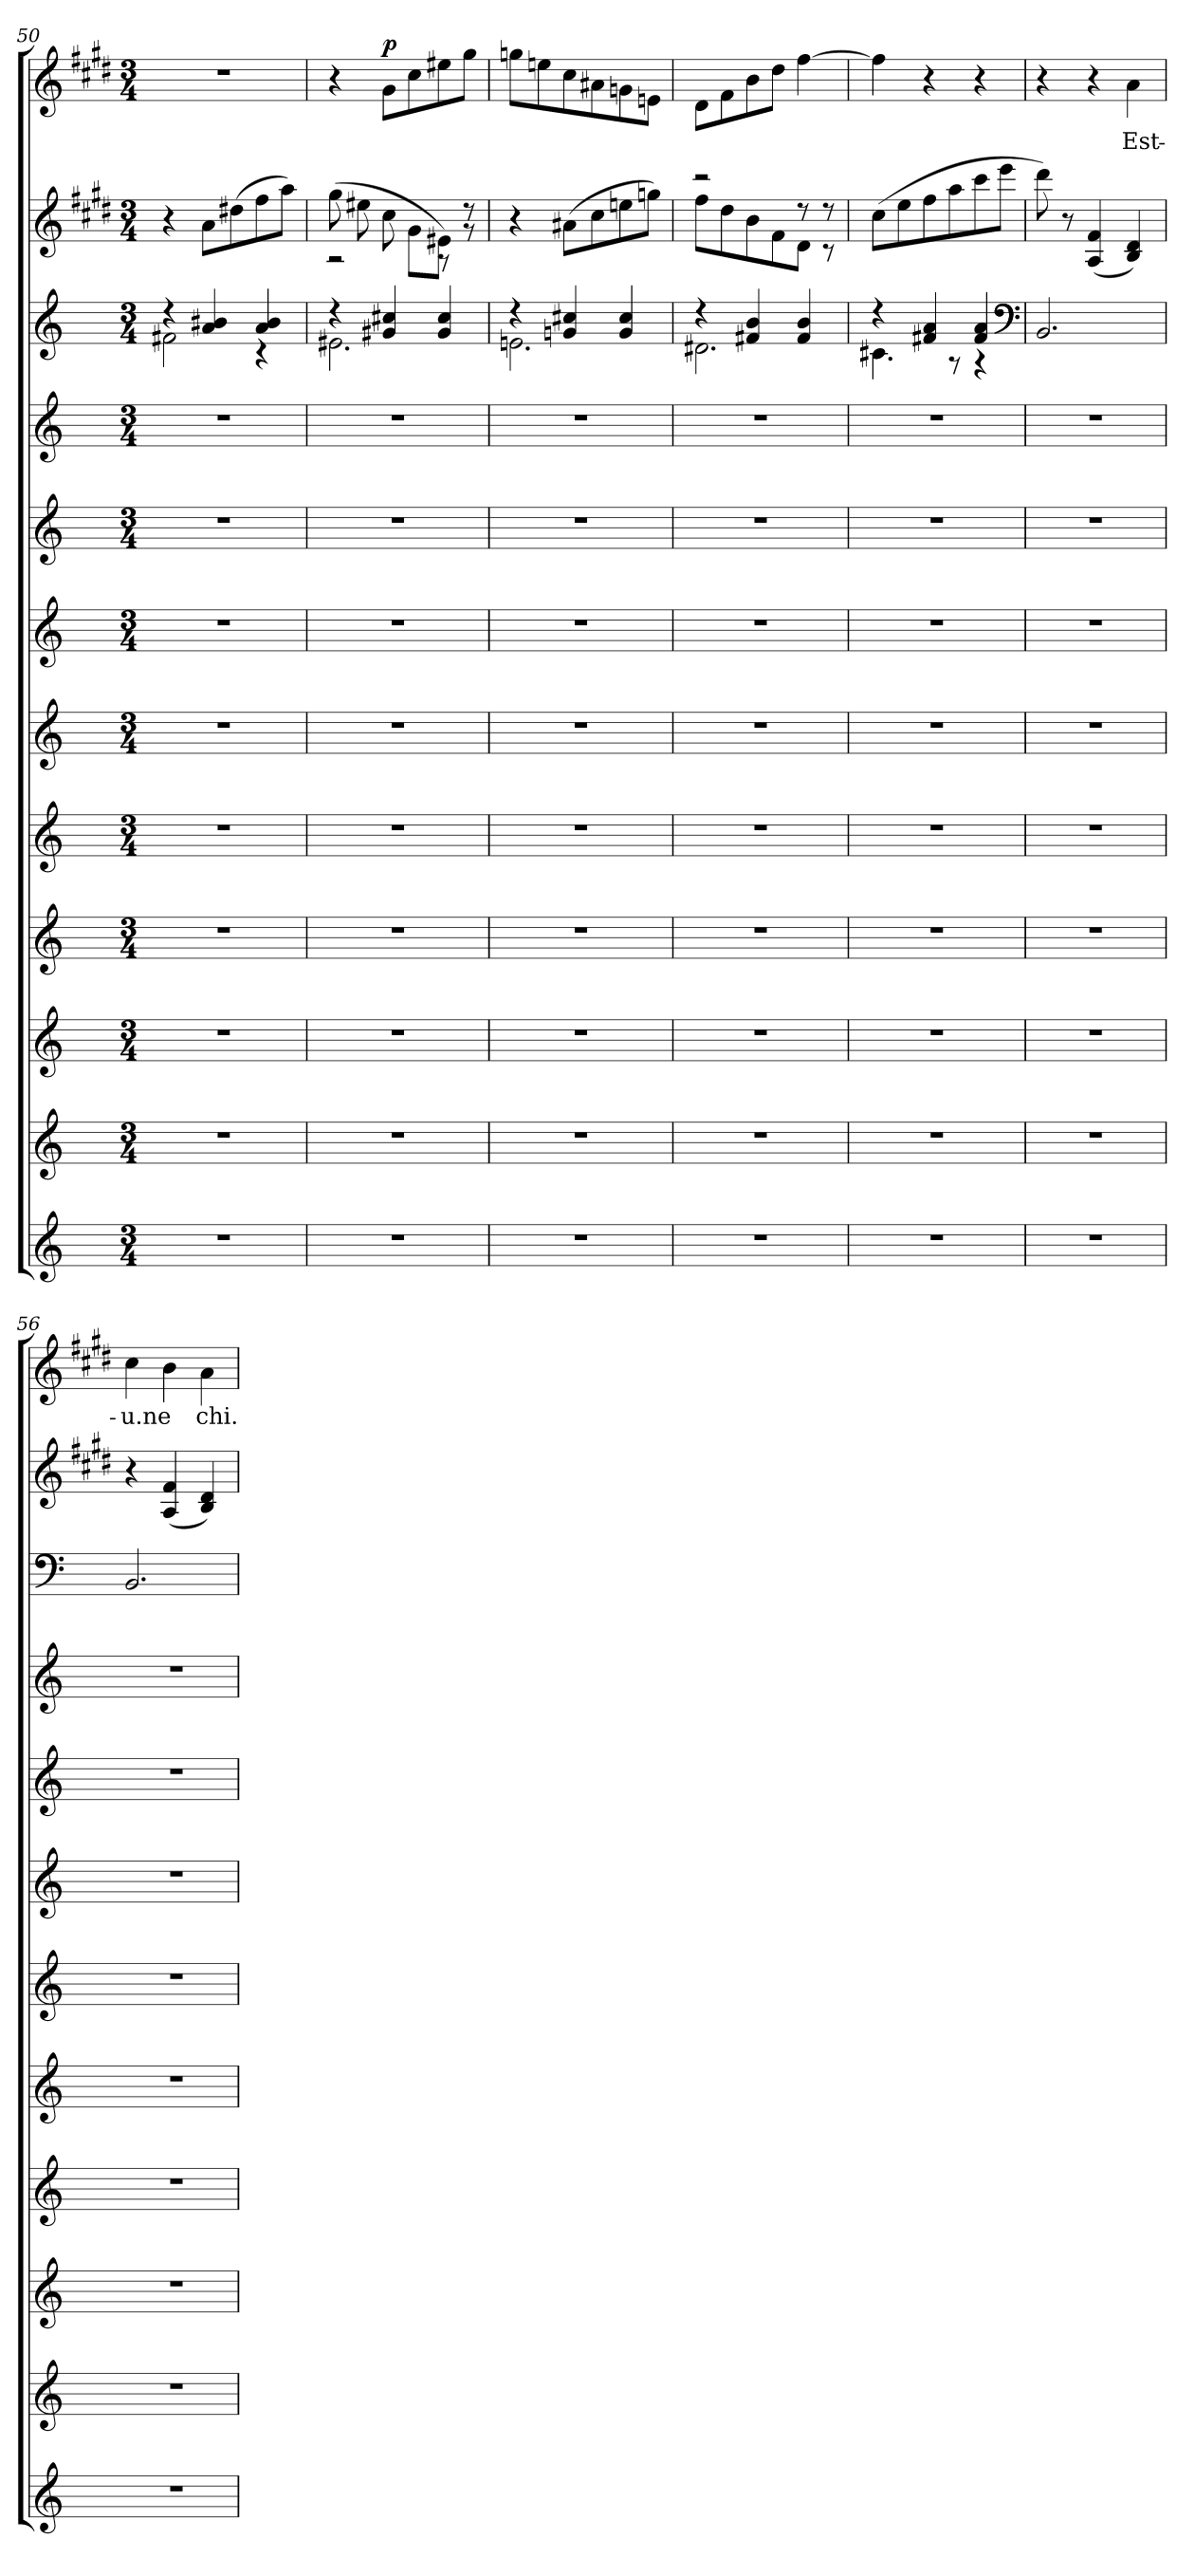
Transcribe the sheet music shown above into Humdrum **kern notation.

**kern	**kern	**kern	**kern	**kern	**kern	**kern	**kern	**kern	**kern	**kern	**kern	**text	**dynam
*part12	*part11	*part10	*part9	*part8	*part7	*part6	*part5	*part4	*part3	*part2	*part1	*part1	*part1
*staff12	*staff11	*staff10	*staff9	*staff8	*staff7	*staff6	*staff5	*staff4	*staff3	*staff2	*staff1	*staff1	*staff1
!!LO:LB:g=z
*clefG2	*clefG2	*clefG2	*clefG2	*clefG2	*clefG2	*clefG2	*clefG2	*clefG2	*clefG2	*clefG2	*clefG2	*	*
*k[]	*k[]	*k[]	*k[]	*k[]	*k[]	*k[]	*k[]	*k[]	*k[]	*k[f#c#g#d#]	*k[f#c#g#d#]	*	*
*C:	*C:	*C:	*C:	*C:	*C:	*C:	*C:	*C:	*C:	*E:	*E:	*	*
*M3/4	*M3/4	*M3/4	*M3/4	*M3/4	*M3/4	*M3/4	*M3/4	*M3/4	*M3/4	*M3/4	*M3/4	*	*
=50	=50	=50	=50	=50	=50	=50	=50	=50	=50	=50	=50	=50	=50
*	*	*	*	*	*	*	*	*	*^	*	*	*	*
2.r	2.r	2.r	2.r	2.r	2.r	2.r	2.r	2.r	4r	2f#\	4r	2.r	.	.
.	.	.	.	.	.	.	.	.	4a/ 4b#X/	.	8a\L	.	.	.
.	.	.	.	.	.	.	.	.	.	.	(8dd#X\	.	.	.
.	.	.	.	.	.	.	.	.	4a/ 4b#/	4r	8ff#\	.	.	.
.	.	.	.	.	.	.	.	.	.	.	8aa\J)	.	.	.
=51	=51	=51	=51	=51	=51	=51	=51	=51	=51	=51	=51	=51	=51	=51
*	*	*	*	*	*	*	*	*	*	*	*^	*	*	*
2.r	2.r	2.r	2.r	2.r	2.r	2.r	2.r	2.r	4r	2.e#X\	(8gg#\	2r	4r	.	.
.	.	.	.	.	.	.	.	.	.	.	8ee#X\	.	.	.	.
.	.	.	.	.	.	.	.	.	4g#/ 4cc#/	.	8cc#\	.	8g#\L	.	p
.	.	.	.	.	.	.	.	.	.	.	8g#\L	.	8cc#\	.	.
.	.	.	.	.	.	.	.	.	4g#/ 4cc#/	.	8e#X\J)	8r	8ee#X\	.	.
.	.	.	.	.	.	.	.	.	.	.	8r	8r	8gg#\J	.	.
*	*	*	*	*	*	*	*	*	*	*	*v	*v	*	*	*
=52	=52	=52	=52	=52	=52	=52	=52	=52	=52	=52	=52	=52	=52	=52
2.r	2.r	2.r	2.r	2.r	2.r	2.r	2.r	2.r	4r	2.en\	4r	8ggn\L	.	.
.	.	.	.	.	.	.	.	.	.	.	.	8een\	.	.
.	.	.	.	.	.	.	.	.	4gn/ 4cc#/	.	(8a#X\L	8cc#\	.	.
.	.	.	.	.	.	.	.	.	.	.	8cc#\	8a#X\	.	.
.	.	.	.	.	.	.	.	.	4g/ 4cc#/	.	8een\	8gn\	.	.
.	.	.	.	.	.	.	.	.	.	.	8ggn\J)	8en\J	.	.
=53	=53	=53	=53	=53	=53	=53	=53	=53	=53	=53	=53	=53	=53	=53
*	*	*	*	*	*	*	*	*	*	*	*^	*	*	*
2.r	2.r	2.r	2.r	2.r	2.r	2.r	2.r	2.r	4r	2.d#\	2r	8ff#\L	8d#\L	.	.
.	.	.	.	.	.	.	.	.	.	.	.	8dd#\	8f#\	.	.
.	.	.	.	.	.	.	.	.	4f#/ 4b/	.	.	8b\	8b\	.	.
.	.	.	.	.	.	.	.	.	.	.	.	8f#\	8dd#\J	.	.
.	.	.	.	.	.	.	.	.	4f#/ 4b/	.	8r	8d#\J	[4ff#\	.	.
.	.	.	.	.	.	.	.	.	.	.	8r	8r	.	.	.
*	*	*	*	*	*	*	*	*	*	*	*v	*v	*	*	*
=54	=54	=54	=54	=54	=54	=54	=54	=54	=54	=54	=54	=54	=54	=54
2.r	2.r	2.r	2.r	2.r	2.r	2.r	2.r	2.r	4r	4.c#\	(8cc#\L	4ff#\]	.	.
.	.	.	.	.	.	.	.	.	.	.	8ee\	.	.	.
.	.	.	.	.	.	.	.	.	4f#/ 4a/	.	8ff#\	4r	.	.
.	.	.	.	.	.	.	.	.	.	8r	8aa\	.	.	.
.	.	.	.	.	.	.	.	.	4f#/ 4a/	4r	8ccc#\	4r	.	.
.	.	.	.	.	.	.	.	.	.	.	8eee\J	.	.	.
*	*	*	*	*	*	*	*	*	*v	*v	*	*	*	*
*	*	*	*	*	*	*	*	*	*clefF4	*	*	*	*
=55	=55	=55	=55	=55	=55	=55	=55	=55	=55	=55	=55	=55	=55
2.r	2.r	2.r	2.r	2.r	2.r	2.r	2.r	2.r	2.BB/	8ddd#\)	4r	.	.
.	.	.	.	.	.	.	.	.	.	8r	.	.	.
.	.	.	.	.	.	.	.	.	.	(4A/ 4f#/	4r	.	.
.	.	.	.	.	.	.	.	.	.	4B/ 4d#/)	4a\	Est-	cresc.
=56	=56	=56	=56	=56	=56	=56	=56	=56	=56	=56	=56	=56	=56
2.r	2.r	2.r	2.r	2.r	2.r	2.r	2.r	2.r	2.BB/	4r	4cc#\	u.ne	.
.	.	.	.	.	.	.	.	.	.	(4A/ 4f#/	4b\	.	.
.	.	.	.	.	.	.	.	.	.	4B/ 4d#/)	4a\	chi.	.
=	=	=	=	=	=	=	=	=	=	=	=	=	=
*-	*-	*-	*-	*-	*-	*-	*-	*-	*-	*-	*-	*-	*-
